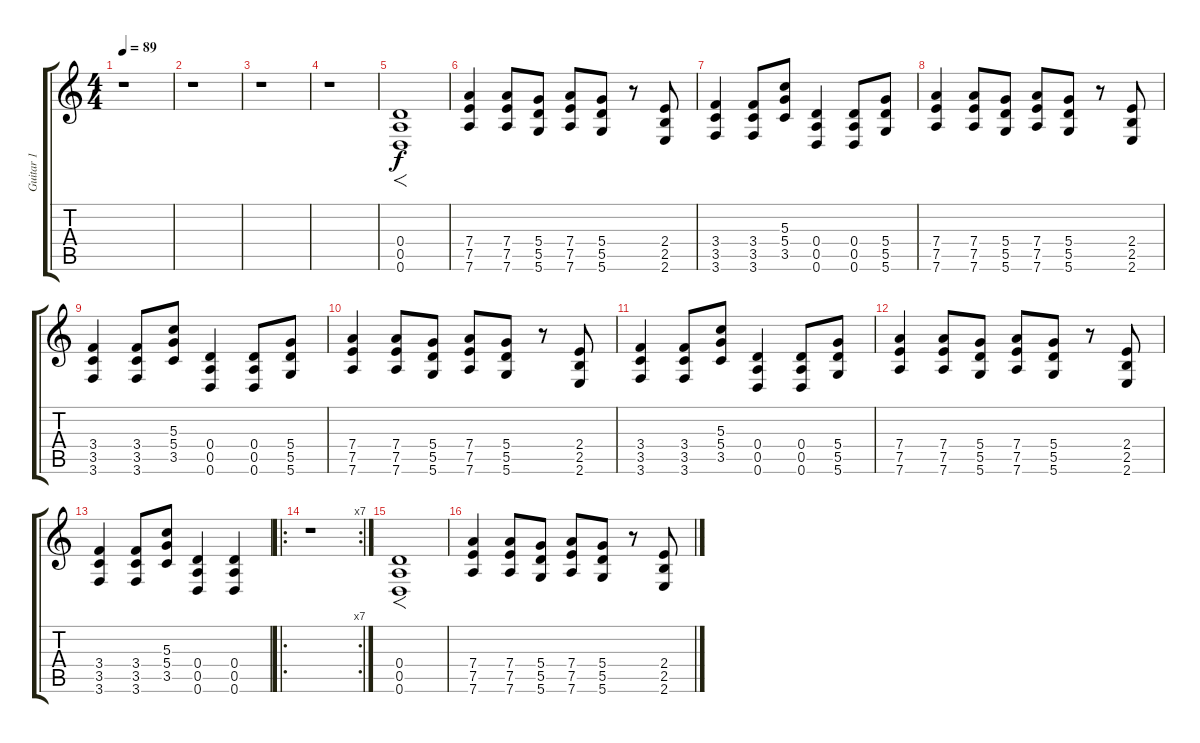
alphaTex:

\track ("Guitar 1" "Guitar 1") {instrument distortionguitar}
\staff {score tabs}
\tuning (E4 B3 G3 D3 A2 D2) {hide}
\ts (4 4)
\tempo 89
\clef g2
\ks c
r.1{dy f instrument distortionguitar} |
r.1 |
r.1 |
r.1 |
(0.4 0.5 0.6).1{f} |
(7.4 7.5 7.6).4 (7.4 7.5 7.6).8 (5.4 5.5 5.6).8 (7.4 7.5 7.6).8 (5.4 5.5 5.6).8 r.8 (2.4 2.5 2.6).8 |
(3.4 3.5 3.6).4 (3.4 3.5 3.6).8 (5.3 5.4 3.5).8 (0.4 0.5 0.6).4 (0.4 0.5 0.6).8 (5.4 5.5 5.6).8 |
(7.4 7.5 7.6).4 (7.4 7.5 7.6).8 (5.4 5.5 5.6).8 (7.4 7.5 7.6).8 (5.4 5.5 5.6).8 r.8 (2.4 2.5 2.6).8 |
(3.4 3.5 3.6).4 (3.4 3.5 3.6).8 (5.3 5.4 3.5).8 (0.4 0.5 0.6).4 (0.4 0.5 0.6).8 (5.4 5.5 5.6).8 |
(7.4 7.5 7.6).4 (7.4 7.5 7.6).8 (5.4 5.5 5.6).8 (7.4 7.5 7.6).8 (5.4 5.5 5.6).8 r.8 (2.4 2.5 2.6).8 |
(3.4 3.5 3.6).4 (3.4 3.5 3.6).8 (5.3 5.4 3.5).8 (0.4 0.5 0.6).4 (0.4 0.5 0.6).8 (5.4 5.5 5.6).8 |
(7.4 7.5 7.6).4 (7.4 7.5 7.6).8 (5.4 5.5 5.6).8 (7.4 7.5 7.6).8 (5.4 5.5 5.6).8 r.8 (2.4 2.5 2.6).8 |
(3.4 3.5 3.6).4 (3.4 3.5 3.6).8 (5.3 5.4 3.5).8 (0.4 0.5 0.6).4 (0.4 0.5 0.6).4 |
\ro
\rc 7
r.1 |
(0.4 0.5 0.6).1{f} |
(7.4 7.5 7.6).4 (7.4 7.5 7.6).8 (5.4 5.5 5.6).8 (7.4 7.5 7.6).8 (5.4 5.5 5.6).8 r.8 (2.4 2.5 2.6).8
